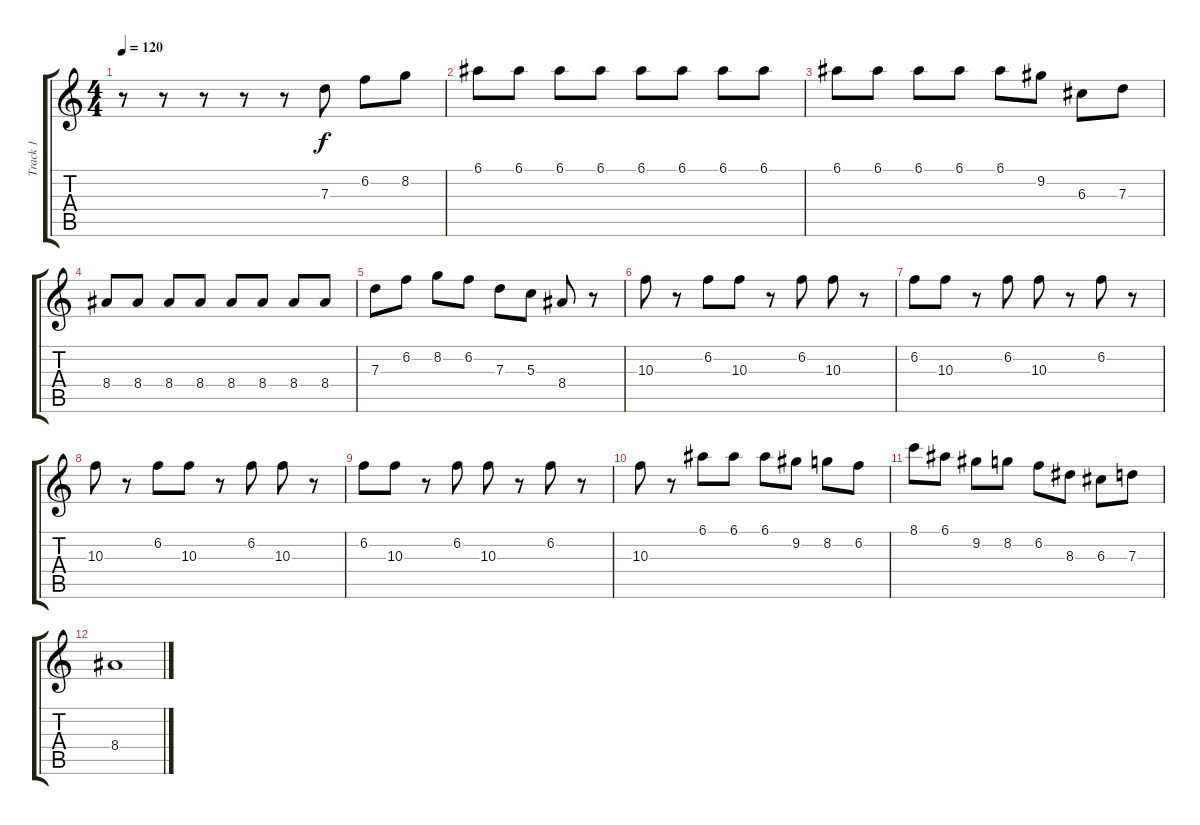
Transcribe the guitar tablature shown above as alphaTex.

\track ("Track 1" "Track 1") {instrument acousticguitarsteel}
\staff {score tabs}
\tuning (E4 B3 G3 D3 A2 E2) {hide}
\ts (4 4)
\tempo 120
\clef g2
\ks c
r.8{dy f instrument acousticguitarsteel} r.8 r.8 r.8 r.8 7.3.8 6.2.8 8.2.8 |
6.1.8 6.1.8 6.1.8 6.1.8 6.1.8 6.1.8 6.1.8 6.1.8 |
6.1.8 6.1.8 6.1.8 6.1.8 6.1.8 9.2.8 6.3.8 7.3.8 |
8.4.8 8.4.8 8.4.8 8.4.8 8.4.8 8.4.8 8.4.8 8.4.8 |
7.3.8 6.2.8 8.2.8 6.2.8 7.3.8 5.3.8 8.4.8 r.8 |
10.3.8 r.8 6.2.8 10.3.8 r.8 6.2.8 10.3.8 r.8 |
6.2.8 10.3.8 r.8 6.2.8 10.3.8 r.8 6.2.8 r.8 |
10.3.8 r.8 6.2.8 10.3.8 r.8 6.2.8 10.3.8 r.8 |
6.2.8 10.3.8 r.8 6.2.8 10.3.8 r.8 6.2.8 r.8 |
10.3.8 r.8 6.1.8 6.1.8 6.1.8 9.2.8 8.2.8 6.2.8 |
8.1.8 6.1.8 9.2.8 8.2.8 6.2.8 8.3.8 6.3.8 7.3.8 |
8.4.1
